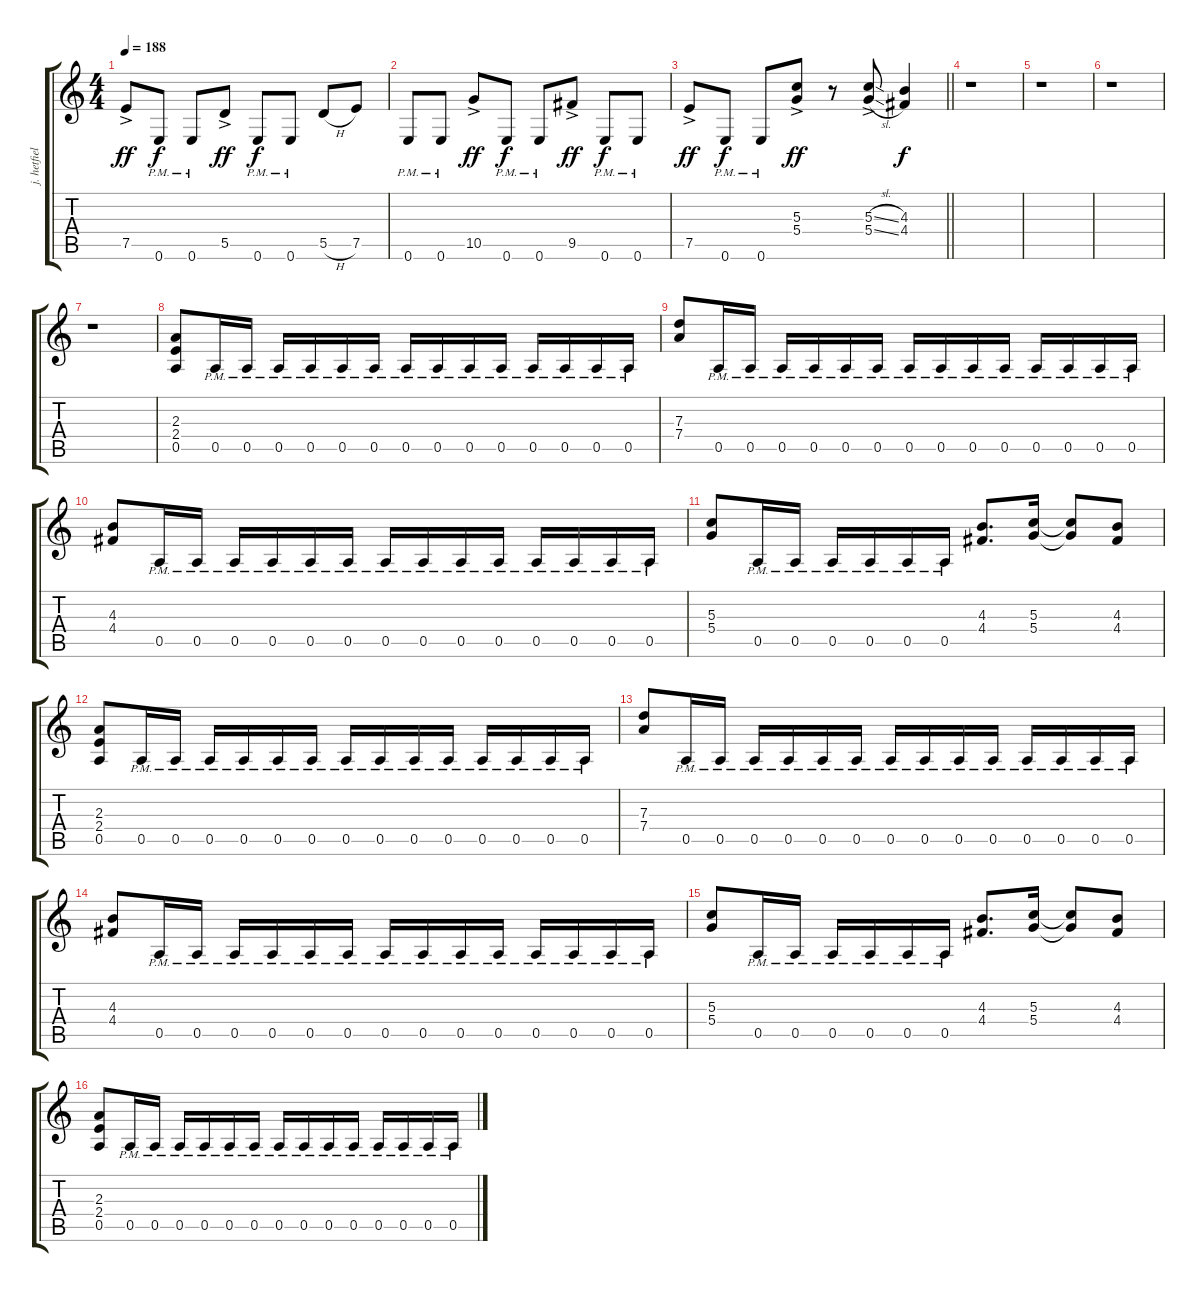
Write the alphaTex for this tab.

\track ("j. hetfield - rhythm guitar" "j. hetfiel") {instrument distortionguitar}
\staff {score tabs}
\tuning (E4 B3 G3 D3 A2 E2) {hide}
\ts (4 4)
\tempo 188
\clef g2
\ks c
7.5{ac}.8{dy ff} 0.6{pm}.8{dy f} 0.6{pm}.8 5.5{ac}.8{dy ff} 0.6{pm}.8{dy f} 0.6{pm}.8 5.5{h}.8 7.5.8 |
0.6{pm}.8 0.6{pm}.8 10.5{ac}.8{dy ff} 0.6{pm}.8{dy f} 0.6{pm}.8 9.5{ac}.8{dy ff} 0.6{pm}.8{dy f} 0.6{pm}.8 |
\barLineRight lightlight
7.5{ac}.8{dy ff} 0.6{pm}.8{dy f} 0.6{pm}.8 (5.3{ac} 5.4{ac}).8{dy ff} r.8 (5.3{sl ac} 5.4{sl ac}).8 (4.3 4.4).4{dy f} |
r.1 |
r.1 |
r.1 |
r.1 |
(2.3 2.4 0.5).8 0.5{pm}.16 0.5{pm}.16 0.5{pm}.16 0.5{pm}.16 0.5{pm}.16 0.5{pm}.16 0.5{pm}.16 0.5{pm}.16 0.5{pm}.16 0.5{pm}.16 0.5{pm}.16 0.5{pm}.16 0.5{pm}.16 0.5{pm}.16 |
(7.3 7.4).8 0.5{pm}.16 0.5{pm}.16 0.5{pm}.16 0.5{pm}.16 0.5{pm}.16 0.5{pm}.16 0.5{pm}.16 0.5{pm}.16 0.5{pm}.16 0.5{pm}.16 0.5{pm}.16 0.5{pm}.16 0.5{pm}.16 0.5{pm}.16 |
(4.3 4.4).8 0.5{pm}.16 0.5{pm}.16 0.5{pm}.16 0.5{pm}.16 0.5{pm}.16 0.5{pm}.16 0.5{pm}.16 0.5{pm}.16 0.5{pm}.16 0.5{pm}.16 0.5{pm}.16 0.5{pm}.16 0.5{pm}.16 0.5{pm}.16 |
(5.3 5.4).8 0.5{pm}.16 0.5{pm}.16 0.5{pm}.16 0.5{pm}.16 0.5{pm}.16 0.5{pm}.16 (4.3 4.4).8{d} (5.3 5.4).16 (5.3{t} 5.4{t}).8 (4.3 4.4).8 |
(2.3 2.4 0.5).8 0.5{pm}.16 0.5{pm}.16 0.5{pm}.16 0.5{pm}.16 0.5{pm}.16 0.5{pm}.16 0.5{pm}.16 0.5{pm}.16 0.5{pm}.16 0.5{pm}.16 0.5{pm}.16 0.5{pm}.16 0.5{pm}.16 0.5{pm}.16 |
(7.3 7.4).8 0.5{pm}.16 0.5{pm}.16 0.5{pm}.16 0.5{pm}.16 0.5{pm}.16 0.5{pm}.16 0.5{pm}.16 0.5{pm}.16 0.5{pm}.16 0.5{pm}.16 0.5{pm}.16 0.5{pm}.16 0.5{pm}.16 0.5{pm}.16 |
(4.3 4.4).8 0.5{pm}.16 0.5{pm}.16 0.5{pm}.16 0.5{pm}.16 0.5{pm}.16 0.5{pm}.16 0.5{pm}.16 0.5{pm}.16 0.5{pm}.16 0.5{pm}.16 0.5{pm}.16 0.5{pm}.16 0.5{pm}.16 0.5{pm}.16 |
(5.3 5.4).8 0.5{pm}.16 0.5{pm}.16 0.5{pm}.16 0.5{pm}.16 0.5{pm}.16 0.5{pm}.16 (4.3 4.4).8{d} (5.3 5.4).16 (5.3{t} 5.4{t}).8 (4.3 4.4).8 |
(2.3 2.4 0.5).8 0.5{pm}.16 0.5{pm}.16 0.5{pm}.16 0.5{pm}.16 0.5{pm}.16 0.5{pm}.16 0.5{pm}.16 0.5{pm}.16 0.5{pm}.16 0.5{pm}.16 0.5{pm}.16 0.5{pm}.16 0.5{pm}.16 0.5{pm}.16
